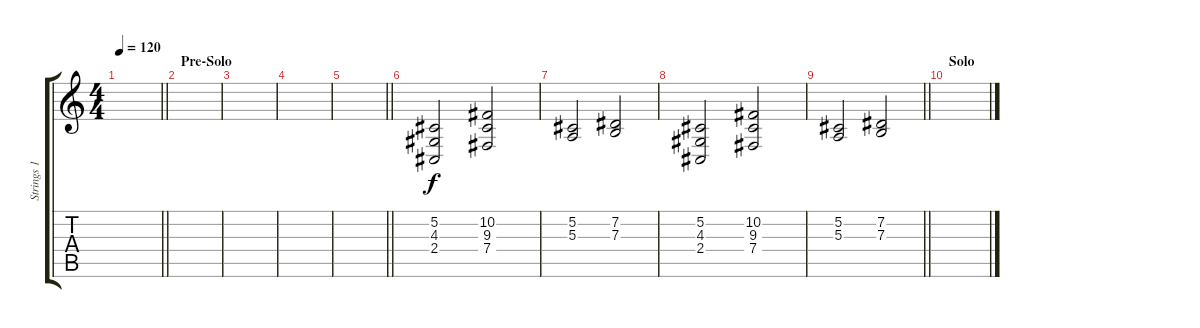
\track ("Strings 1" "Strings 1") {instrument pad2warm}
\staff {score tabs}
\tuning (Db4 Ab3 E3 B2 Gb2 Db2) {hide}
\ts (4 4)
\tempo 120
\clef g2
\barLineRight lightlight
\ks c
|
\section ("" "Pre-Solo")
|
|
|
\barLineRight lightlight
|
(5.2 4.3 2.4).2 (10.2 9.3 7.4).2 |
(5.2 5.3).2 (7.2 7.3).2 |
(5.2 4.3 2.4).2 (10.2 9.3 7.4).2 |
\barLineRight lightlight
(5.2 5.3).2 (7.2 7.3).2 |
\section ("" "Solo")
